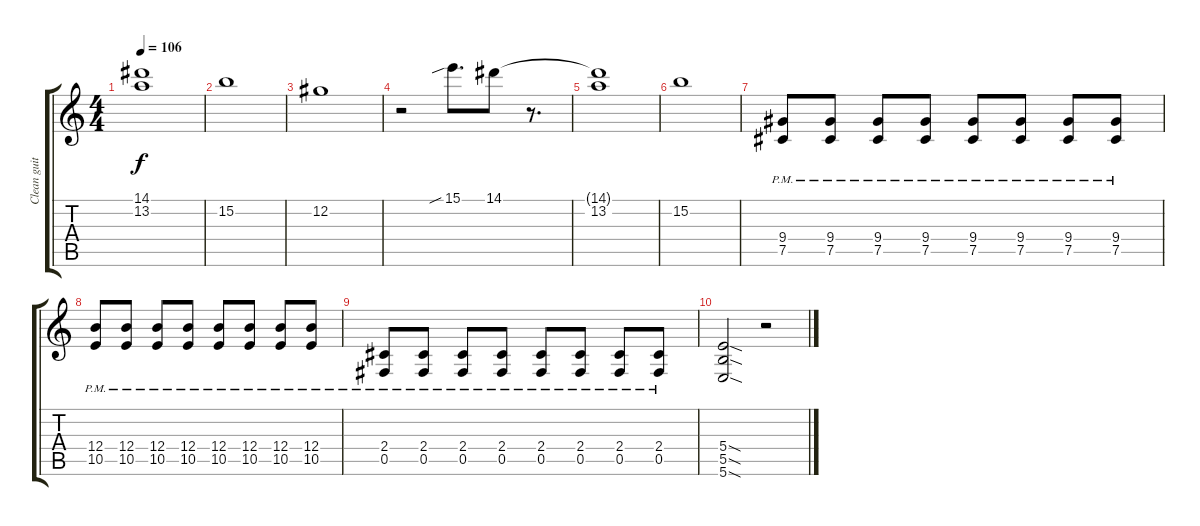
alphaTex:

\track ("Clean guitar" "Clean guit") {instrument electricguitarjazz}
\staff {score tabs}
\tuning (Db4 Ab3 E3 B2 Gb2 B1) {hide}
\ts (4 4)
\tempo 106
\clef g2
\ks c
(14.1{t} 13.2).1{dy f} |
15.2.1 |
12.2.1 |
r.2 15.1{sib}.8{d} 14.1.8 r.8{d} |
(14.1{t} 13.2).1 |
15.2.1 |
(9.4{pm} 7.5{pm}).8 (9.4{pm} 7.5{pm}).8 (9.4{pm} 7.5{pm}).8 (9.4{pm} 7.5{pm}).8 (9.4{pm} 7.5{pm}).8 (9.4{pm} 7.5{pm}).8 (9.4{pm} 7.5{pm}).8 (9.4{pm} 7.5{pm}).8 |
(12.4{pm} 10.5{pm}).8 (12.4{pm} 10.5{pm}).8 (12.4{pm} 10.5{pm}).8 (12.4{pm} 10.5{pm}).8 (12.4{pm} 10.5{pm}).8 (12.4{pm} 10.5{pm}).8 (12.4{pm} 10.5{pm}).8 (12.4{pm} 10.5{pm}).8 |
(2.4{pm} 0.5{pm}).8 (2.4{pm} 0.5{pm}).8 (2.4{pm} 0.5{pm}).8 (2.4{pm} 0.5{pm}).8 (2.4{pm} 0.5{pm}).8 (2.4{pm} 0.5{pm}).8 (2.4{pm} 0.5{pm}).8 (2.4{pm} 0.5{pm}).8 |
(5.4{sod} 5.5{sod} 5.6{sod}).2 r.2
